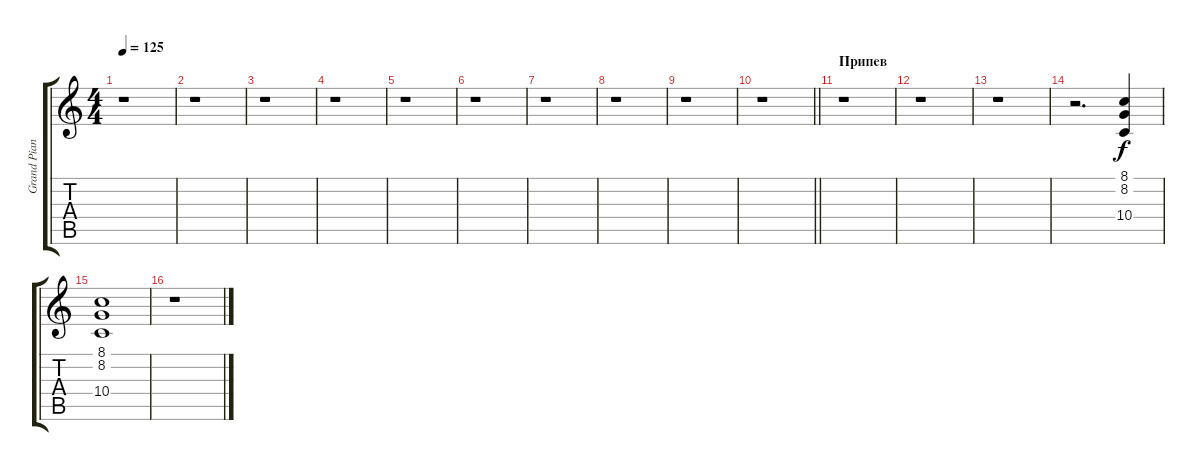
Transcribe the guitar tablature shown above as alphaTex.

\track ("Grand Piano" "Grand Pian") {instrument acousticgrandpiano}
\staff {score tabs}
\tuning (E4 B3 G3 D3 A2 E2) {hide}
\ts (4 4)
\tempo 125
\clef g2
\ks c
r.1{dy f} |
r.1 |
r.1 |
r.1 |
r.1 |
r.1 |
r.1 |
r.1 |
r.1 |
\barLineRight lightlight
r.1 |
\section ("" "Припев")
r.1 |
r.1 |
r.1 |
r.2{d} (8.1 8.2 10.4).4{volume 11 instrument orchestrahit} |
(8.1 8.2 10.4).1 |
r.1
